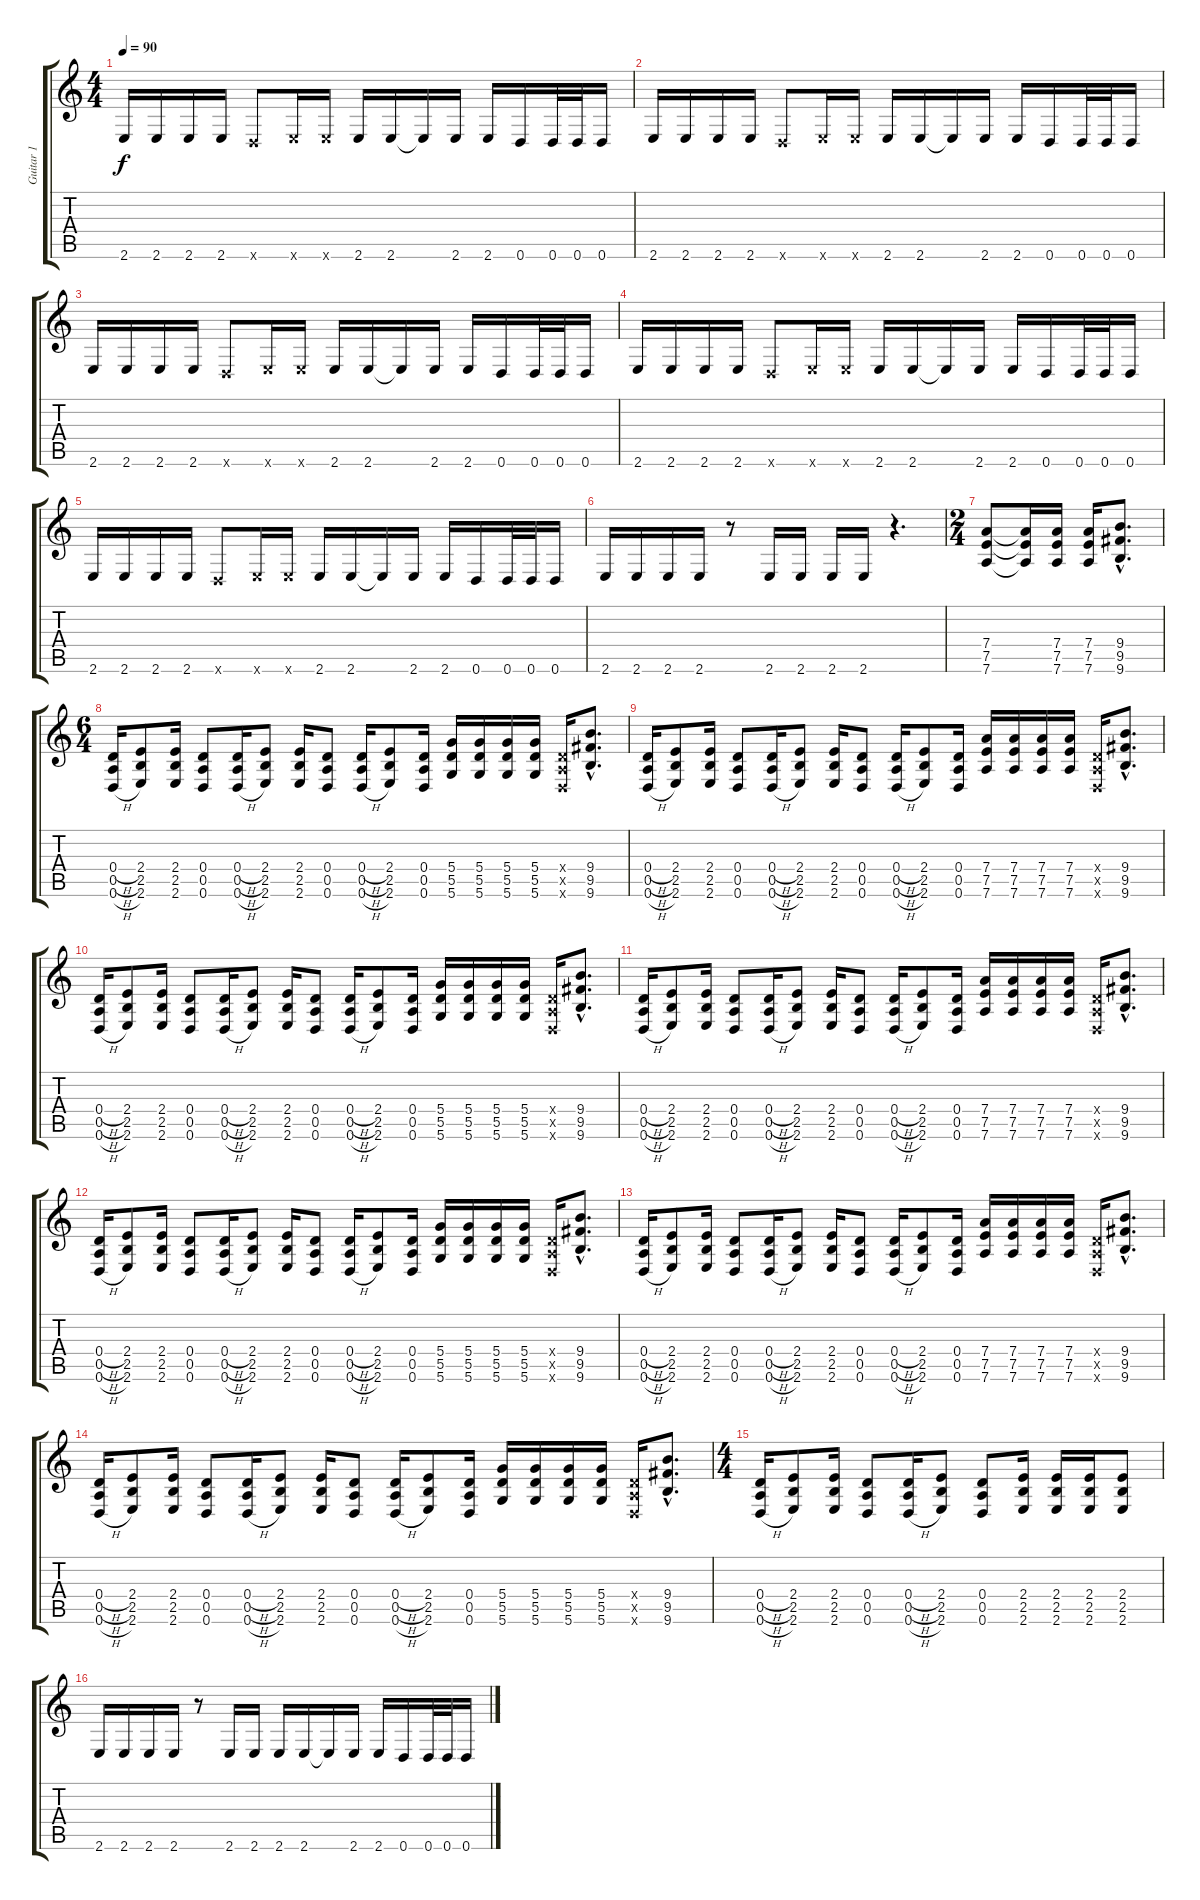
\track ("Guitar 1" "Guitar 1") {instrument electricguitarclean}
\staff {score tabs}
\tuning (E4 B3 G3 D3 A2 D2) {hide}
\ts (4 4)
\tempo 90
\clef g2
\ks c
2.6.16{dy f volume 15 instrument electricguitarmuted} 2.6.16 2.6.16 2.6.16 0.6{x}.8 2.6{x}.16 2.6{x}.16 2.6.16 2.6.16 2.6{t}.16 2.6.16 2.6.16 0.6.16 0.6.32 0.6.32 0.6.16 |
2.6.16{volume 15 instrument electricguitarmuted} 2.6.16 2.6.16 2.6.16 0.6{x}.8 2.6{x}.16 2.6{x}.16 2.6.16 2.6.16 2.6{t}.16 2.6.16 2.6.16 0.6.16 0.6.32 0.6.32 0.6.16 |
2.6.16{volume 15 instrument electricguitarmuted} 2.6.16 2.6.16 2.6.16 0.6{x}.8 2.6{x}.16 2.6{x}.16 2.6.16 2.6.16 2.6{t}.16 2.6.16 2.6.16 0.6.16 0.6.32 0.6.32 0.6.16 |
2.6.16{volume 15 instrument electricguitarmuted} 2.6.16 2.6.16 2.6.16 0.6{x}.8 2.6{x}.16 2.6{x}.16 2.6.16 2.6.16 2.6{t}.16 2.6.16 2.6.16 0.6.16 0.6.32 0.6.32 0.6.16 |
2.6.16{volume 15 instrument electricguitarmuted} 2.6.16 2.6.16 2.6.16 0.6{x}.8 2.6{x}.16 2.6{x}.16 2.6.16 2.6.16 2.6{t}.16 2.6.16 2.6.16 0.6.16 0.6.32 0.6.32 0.6.16 |
2.6.16{volume 15 instrument electricguitarmuted} 2.6.16 2.6.16 2.6.16 r.8 2.6.16 2.6.16 2.6.16 2.6.16 r.4{d} |
\ts (2 4)
(7.4 7.5 7.6).8{volume 14 instrument distortionguitar} (7.4{t} 7.5{t} 7.6{t}).16 (7.4 7.5 7.6).16 (7.4 7.5 7.6).16 (9.4{hac} 9.5{hac} 9.6{hac}).8{d} |
\ts (6 4)
(0.4{h} 0.5{h} 0.6{h}).16{instrument distortionguitar} (2.4 2.5 2.6).8 (2.4 2.5 2.6).16 (0.4 0.5 0.6).8 (0.4{h} 0.5{h} 0.6{h}).16 (2.4 2.5 2.6).8 (2.4 2.5 2.6).16 (0.4 0.5 0.6).8 (0.4{h} 0.5{h} 0.6{h}).16 (2.4 2.5 2.6).8 (0.4 0.5 0.6).16 (5.4 5.5 5.6).16 (5.4 5.5 5.6).16 (5.4 5.5 5.6).16 (5.4 5.5 5.6).16 (0.4{x} 0.5{x} 0.6{x}).16 (9.4{hac} 9.5{hac} 9.6{hac}).8{d} |
(0.4{h} 0.5{h} 0.6{h}).16{instrument distortionguitar} (2.4 2.5 2.6).8 (2.4 2.5 2.6).16 (0.4 0.5 0.6).8 (0.4{h} 0.5{h} 0.6{h}).16 (2.4 2.5 2.6).8 (2.4 2.5 2.6).16 (0.4 0.5 0.6).8 (0.4{h} 0.5{h} 0.6{h}).16 (2.4 2.5 2.6).8 (0.4 0.5 0.6).16 (7.4 7.5 7.6).16 (7.4 7.5 7.6).16 (7.4 7.5 7.6).16 (7.4 7.5 7.6).16 (0.4{x} 0.5{x} 0.6{x}).16 (9.4{hac} 9.5{hac} 9.6{hac}).8{d} |
(0.4{h} 0.5{h} 0.6{h}).16{instrument distortionguitar} (2.4 2.5 2.6).8 (2.4 2.5 2.6).16 (0.4 0.5 0.6).8 (0.4{h} 0.5{h} 0.6{h}).16 (2.4 2.5 2.6).8 (2.4 2.5 2.6).16 (0.4 0.5 0.6).8 (0.4{h} 0.5{h} 0.6{h}).16 (2.4 2.5 2.6).8 (0.4 0.5 0.6).16 (5.4 5.5 5.6).16 (5.4 5.5 5.6).16 (5.4 5.5 5.6).16 (5.4 5.5 5.6).16 (0.4{x} 0.5{x} 0.6{x}).16 (9.4{hac} 9.5{hac} 9.6{hac}).8{d} |
(0.4{h} 0.5{h} 0.6{h}).16{instrument distortionguitar} (2.4 2.5 2.6).8 (2.4 2.5 2.6).16 (0.4 0.5 0.6).8 (0.4{h} 0.5{h} 0.6{h}).16 (2.4 2.5 2.6).8 (2.4 2.5 2.6).16 (0.4 0.5 0.6).8 (0.4{h} 0.5{h} 0.6{h}).16 (2.4 2.5 2.6).8 (0.4 0.5 0.6).16 (7.4 7.5 7.6).16 (7.4 7.5 7.6).16 (7.4 7.5 7.6).16 (7.4 7.5 7.6).16 (0.4{x} 0.5{x} 0.6{x}).16 (9.4{hac} 9.5{hac} 9.6{hac}).8{d} |
(0.4{h} 0.5{h} 0.6{h}).16{instrument distortionguitar} (2.4 2.5 2.6).8 (2.4 2.5 2.6).16 (0.4 0.5 0.6).8 (0.4{h} 0.5{h} 0.6{h}).16 (2.4 2.5 2.6).8 (2.4 2.5 2.6).16 (0.4 0.5 0.6).8 (0.4{h} 0.5{h} 0.6{h}).16 (2.4 2.5 2.6).8 (0.4 0.5 0.6).16 (5.4 5.5 5.6).16 (5.4 5.5 5.6).16 (5.4 5.5 5.6).16 (5.4 5.5 5.6).16 (0.4{x} 0.5{x} 0.6{x}).16 (9.4{hac} 9.5{hac} 9.6{hac}).8{d} |
(0.4{h} 0.5{h} 0.6{h}).16{instrument distortionguitar} (2.4 2.5 2.6).8 (2.4 2.5 2.6).16 (0.4 0.5 0.6).8 (0.4{h} 0.5{h} 0.6{h}).16 (2.4 2.5 2.6).8 (2.4 2.5 2.6).16 (0.4 0.5 0.6).8 (0.4{h} 0.5{h} 0.6{h}).16 (2.4 2.5 2.6).8 (0.4 0.5 0.6).16 (7.4 7.5 7.6).16 (7.4 7.5 7.6).16 (7.4 7.5 7.6).16 (7.4 7.5 7.6).16 (0.4{x} 0.5{x} 0.6{x}).16 (9.4{hac} 9.5{hac} 9.6{hac}).8{d} |
(0.4{h} 0.5{h} 0.6{h}).16{instrument distortionguitar} (2.4 2.5 2.6).8 (2.4 2.5 2.6).16 (0.4 0.5 0.6).8 (0.4{h} 0.5{h} 0.6{h}).16 (2.4 2.5 2.6).8 (2.4 2.5 2.6).16 (0.4 0.5 0.6).8 (0.4{h} 0.5{h} 0.6{h}).16 (2.4 2.5 2.6).8 (0.4 0.5 0.6).16 (5.4 5.5 5.6).16 (5.4 5.5 5.6).16 (5.4 5.5 5.6).16 (5.4 5.5 5.6).16 (0.4{x} 0.5{x} 0.6{x}).16 (9.4{hac} 9.5{hac} 9.6{hac}).8{d} |
\ts (4 4)
(0.4{h} 0.5{h} 0.6{h}).16{instrument distortionguitar} (2.4 2.5 2.6).8 (2.4 2.5 2.6).16 (0.4 0.5 0.6).8 (0.4{h} 0.5{h} 0.6{h}).16 (2.4 2.5 2.6).8 (0.4 0.5 0.6).8 (2.4 2.5 2.6).16 (2.4 2.5 2.6).16 (2.4 2.5 2.6).16 (2.4 2.5 2.6).8 |
2.6.16{volume 15 instrument electricguitarmuted} 2.6.16 2.6.16 2.6.16 r.8 2.6.16 2.6.16 2.6.16 2.6.16 2.6{t}.16 2.6.16 2.6.16 0.6.16 0.6.32 0.6.32 0.6.16
